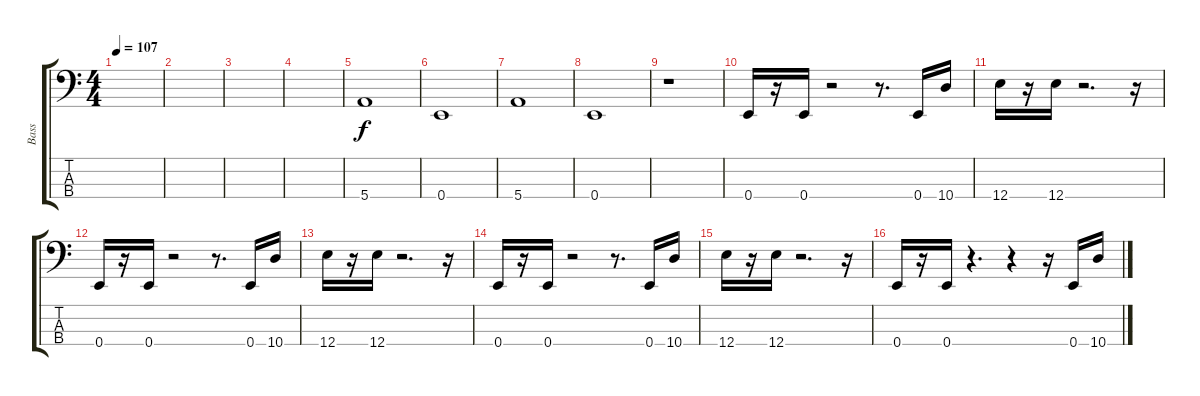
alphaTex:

\track ("Bass" "Bass") {instrument electricbassfinger}
\staff {score tabs}
\tuning (G2 D2 A1 E1) {hide}
\ts (4 4)
\tempo 107
\clef f4
\ks c
|
|
|
|
5.4.1{volume 11} |
0.4.1 |
5.4.1 |
0.4.1 |
r.1{volume 14} |
0.4.16 r.16 0.4.16 r.2 r.8{d} 0.4.16 10.4.16 |
12.4.16 r.16 12.4.16 r.2{d} r.16 |
0.4.16 r.16 0.4.16 r.2 r.8{d} 0.4.16 10.4.16 |
12.4.16 r.16 12.4.16 r.2{d} r.16 |
0.4.16 r.16 0.4.16 r.2 r.8{d} 0.4.16 10.4.16 |
12.4.16 r.16 12.4.16 r.2{d} r.16 |
0.4.16 r.16 0.4.16 r.4{d} r.4 r.16 0.4.16 10.4.16
